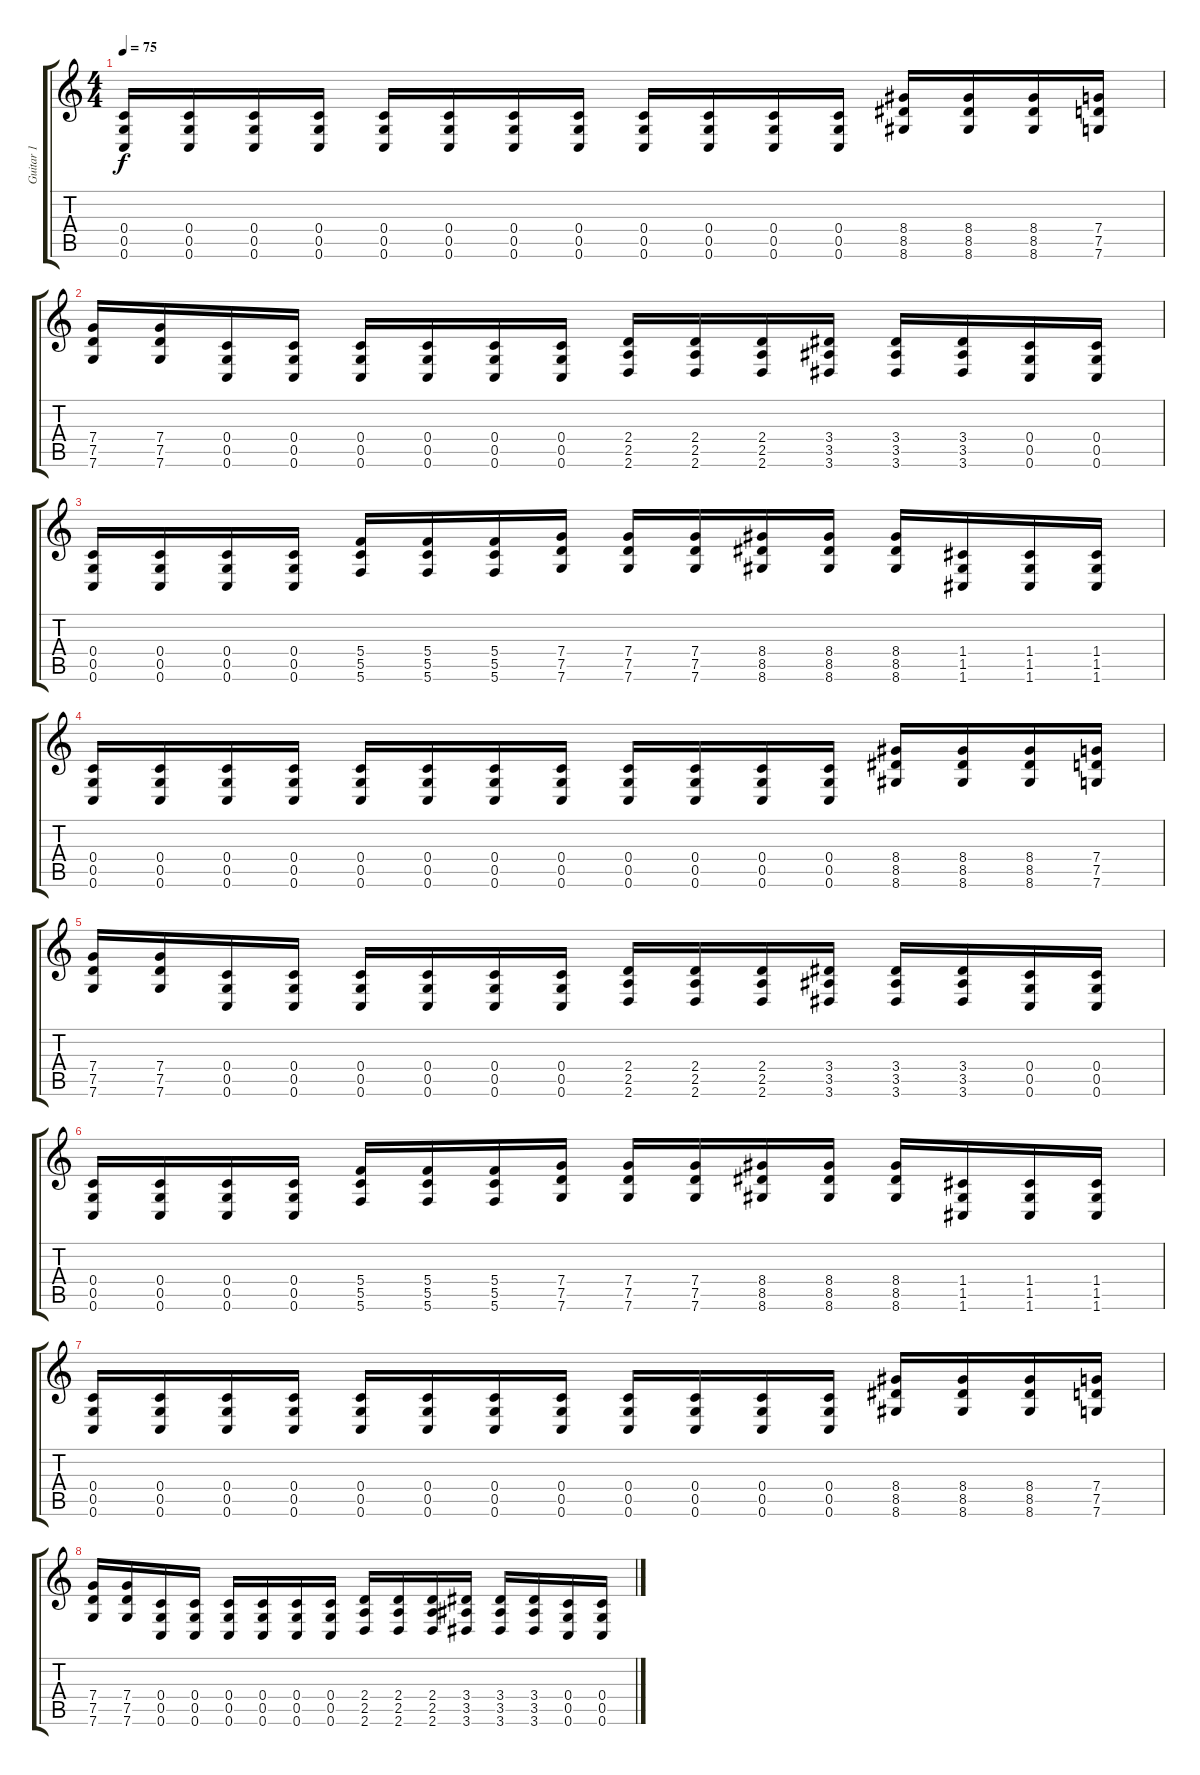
\track ("Guitar 1" "Guitar 1") {instrument distortionguitar}
\staff {score tabs}
\tuning (D4 A3 F3 C3 G2 C2) {hide}
\ts (4 4)
\tempo 75
\clef g2
\ks c
(0.4 0.5 0.6).16{dy f} (0.4 0.5 0.6).16 (0.4 0.5 0.6).16 (0.4 0.5 0.6).16 (0.4 0.5 0.6).16 (0.4 0.5 0.6).16 (0.4 0.5 0.6).16 (0.4 0.5 0.6).16 (0.4 0.5 0.6).16 (0.4 0.5 0.6).16 (0.4 0.5 0.6).16 (0.4 0.5 0.6).16 (8.4 8.5 8.6).16 (8.4 8.5 8.6).16 (8.4 8.5 8.6).16 (7.4 7.5 7.6).16 |
(7.4 7.5 7.6).16 (7.4 7.5 7.6).16 (0.4 0.5 0.6).16 (0.4 0.5 0.6).16 (0.4 0.5 0.6).16 (0.4 0.5 0.6).16 (0.4 0.5 0.6).16 (0.4 0.5 0.6).16 (2.4 2.5 2.6).16 (2.4 2.5 2.6).16 (2.4 2.5 2.6).16 (3.4 3.5 3.6).16 (3.4 3.5 3.6).16 (3.4 3.5 3.6).16 (0.4 0.5 0.6).16 (0.4 0.5 0.6).16 |
(0.4 0.5 0.6).16 (0.4 0.5 0.6).16 (0.4 0.5 0.6).16 (0.4 0.5 0.6).16 (5.4 5.5 5.6).16 (5.4 5.5 5.6).16 (5.4 5.5 5.6).16 (7.4 7.5 7.6).16 (7.4 7.5 7.6).16 (7.4 7.5 7.6).16 (8.4 8.5 8.6).16 (8.4 8.5 8.6).16 (8.4 8.5 8.6).16 (1.4 1.5 1.6).16 (1.4 1.5 1.6).16 (1.4 1.5 1.6).16 |
(0.4 0.5 0.6).16 (0.4 0.5 0.6).16 (0.4 0.5 0.6).16 (0.4 0.5 0.6).16 (0.4 0.5 0.6).16 (0.4 0.5 0.6).16 (0.4 0.5 0.6).16 (0.4 0.5 0.6).16 (0.4 0.5 0.6).16 (0.4 0.5 0.6).16 (0.4 0.5 0.6).16 (0.4 0.5 0.6).16 (8.4 8.5 8.6).16 (8.4 8.5 8.6).16 (8.4 8.5 8.6).16 (7.4 7.5 7.6).16 |
(7.4 7.5 7.6).16 (7.4 7.5 7.6).16 (0.4 0.5 0.6).16 (0.4 0.5 0.6).16 (0.4 0.5 0.6).16 (0.4 0.5 0.6).16 (0.4 0.5 0.6).16 (0.4 0.5 0.6).16 (2.4 2.5 2.6).16 (2.4 2.5 2.6).16 (2.4 2.5 2.6).16 (3.4 3.5 3.6).16 (3.4 3.5 3.6).16 (3.4 3.5 3.6).16 (0.4 0.5 0.6).16 (0.4 0.5 0.6).16 |
(0.4 0.5 0.6).16 (0.4 0.5 0.6).16 (0.4 0.5 0.6).16 (0.4 0.5 0.6).16 (5.4 5.5 5.6).16 (5.4 5.5 5.6).16 (5.4 5.5 5.6).16 (7.4 7.5 7.6).16 (7.4 7.5 7.6).16 (7.4 7.5 7.6).16 (8.4 8.5 8.6).16 (8.4 8.5 8.6).16 (8.4 8.5 8.6).16 (1.4 1.5 1.6).16 (1.4 1.5 1.6).16 (1.4 1.5 1.6).16 |
(0.4 0.5 0.6).16 (0.4 0.5 0.6).16 (0.4 0.5 0.6).16 (0.4 0.5 0.6).16 (0.4 0.5 0.6).16 (0.4 0.5 0.6).16 (0.4 0.5 0.6).16 (0.4 0.5 0.6).16 (0.4 0.5 0.6).16 (0.4 0.5 0.6).16 (0.4 0.5 0.6).16 (0.4 0.5 0.6).16 (8.4 8.5 8.6).16 (8.4 8.5 8.6).16 (8.4 8.5 8.6).16 (7.4 7.5 7.6).16 |
(7.4 7.5 7.6).16 (7.4 7.5 7.6).16 (0.4 0.5 0.6).16 (0.4 0.5 0.6).16 (0.4 0.5 0.6).16 (0.4 0.5 0.6).16 (0.4 0.5 0.6).16 (0.4 0.5 0.6).16 (2.4 2.5 2.6).16 (2.4 2.5 2.6).16 (2.4 2.5 2.6).16 (3.4 3.5 3.6).16 (3.4 3.5 3.6).16 (3.4 3.5 3.6).16 (0.4 0.5 0.6).16 (0.4 0.5 0.6).16
